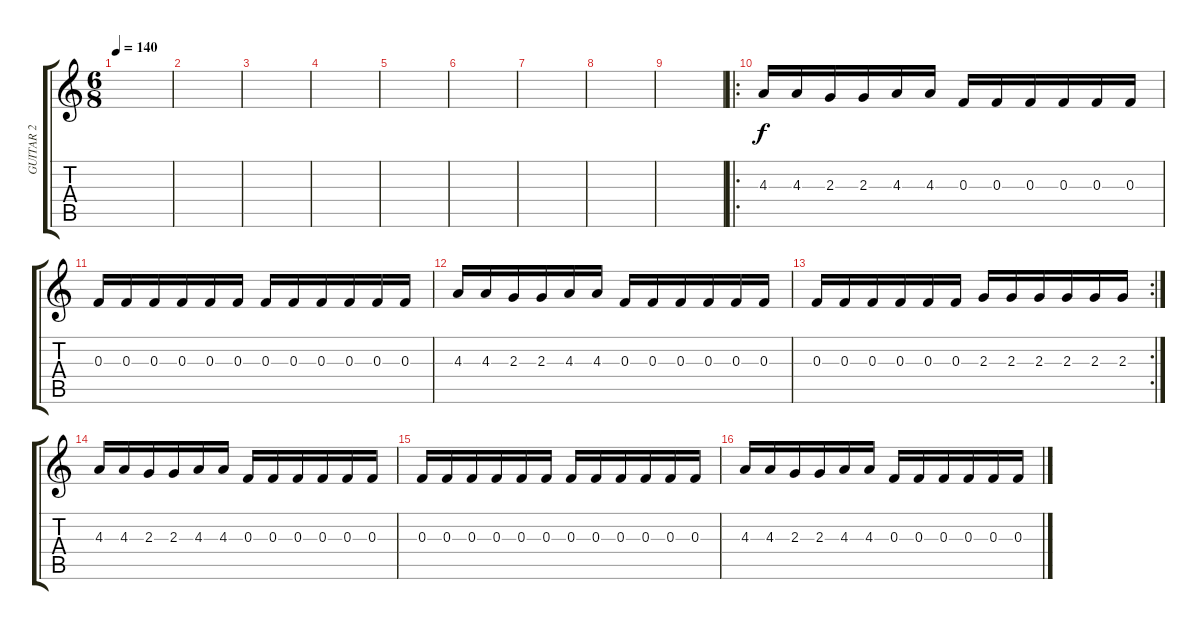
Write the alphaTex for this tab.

\track ("GUITAR 2" "GUITAR 2") {instrument distortionguitar}
\staff {score tabs}
\tuning (D4 A3 F3 C3 G2 D2) {hide}
\ts (6 8)
\tempo 140
\clef g2
\ks c
|
|
|
|
|
|
|
|
|
\ro
4.3.16 4.3.16 2.3.16 2.3.16 4.3.16 4.3.16 0.3.16 0.3.16 0.3.16 0.3.16 0.3.16 0.3.16 |
0.3.16 0.3.16 0.3.16 0.3.16 0.3.16 0.3.16 0.3.16 0.3.16 0.3.16 0.3.16 0.3.16 0.3.16 |
4.3.16 4.3.16 2.3.16 2.3.16 4.3.16 4.3.16 0.3.16 0.3.16 0.3.16 0.3.16 0.3.16 0.3.16 |
\rc 2
0.3.16 0.3.16 0.3.16 0.3.16 0.3.16 0.3.16 2.3.16 2.3.16 2.3.16 2.3.16 2.3.16 2.3.16 |
4.3.16 4.3.16 2.3.16 2.3.16 4.3.16 4.3.16 0.3.16 0.3.16 0.3.16 0.3.16 0.3.16 0.3.16 |
0.3.16 0.3.16 0.3.16 0.3.16 0.3.16 0.3.16 0.3.16 0.3.16 0.3.16 0.3.16 0.3.16 0.3.16 |
4.3.16 4.3.16 2.3.16 2.3.16 4.3.16 4.3.16 0.3.16 0.3.16 0.3.16 0.3.16 0.3.16 0.3.16
